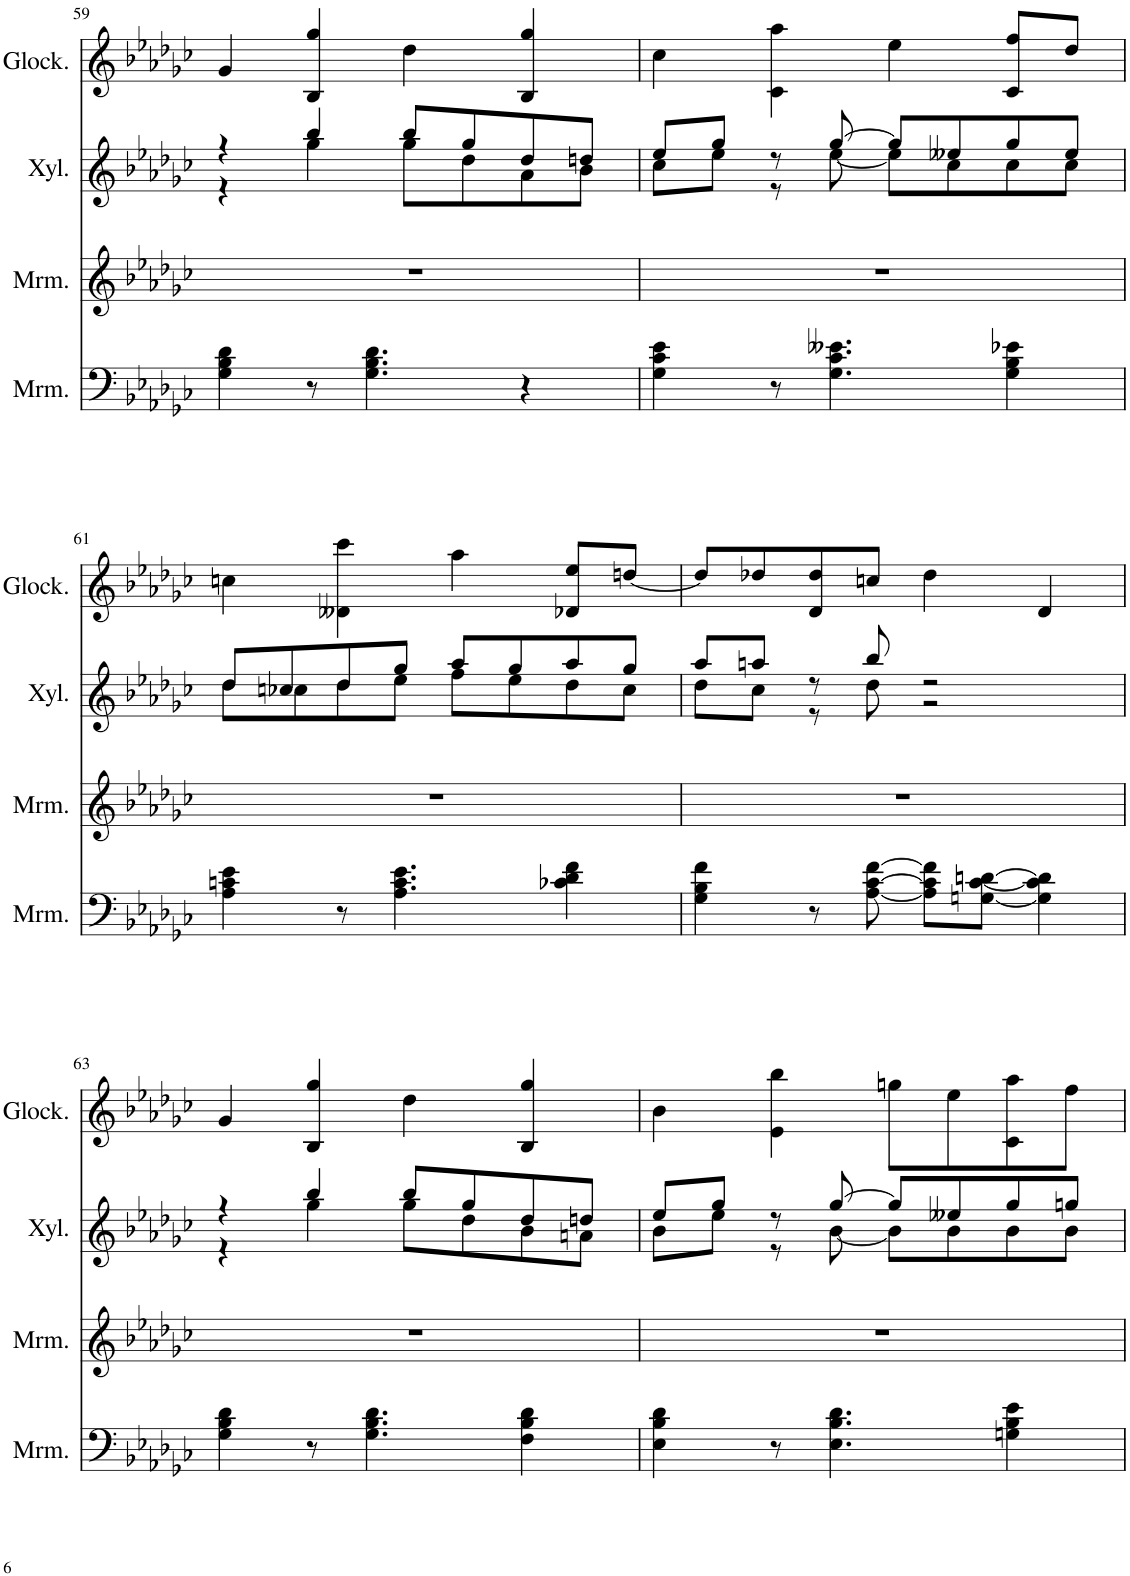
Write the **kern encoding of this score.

**kern	**kern	**kern	**kern
*part4	*part3	*part2	*part1
*staff4	*staff3	*staff2	*staff1
*I"马林巴琴	*I"马林巴琴	*I"木琴	*I"钟琴
!!LO:PB:g=z
*clefF4	*clefG2	*clefG2	*clefG2
*	*	*Trd-7c-12	*Trd-14c-24
*k[b-e-a-d-g-c-]	*k[b-e-a-d-g-c-]	*k[b-e-a-d-g-c-]	*k[b-e-a-d-g-c-]
*M4/4	*M4/4	*M4/4	*M4/4
=59	=59	=59	=59
*	*	*^	*
4G-\ 4B-\ 4d-\	1r	4r	4r	4g-/
8r	.	4bb-/	4gg-\	4B-/ 4gg-/
4.G-\ 4.B-\ 4.d-\	.	.	.	.
.	.	8bb-/L	8gg-\L	4dd-\
.	.	8gg-/	8dd-\	.
4r	.	8dd-/	8a-\	4B-/ 4gg-/
.	.	8ddn/J	8b-\J	.
=60	=60	=60	=60	=60
4G-\ 4c-\ 4e-\	1r	8ee-/L	8cc-\L	4cc-\
.	.	8gg-/J	8ee-\J	.
8r	.	8r	8r	4c-\ 4aa-\
4.G-\ 4.c-\ 4.e--X\	.	[8gg-/	[8ee-\	.
.	.	8gg-/L]	8ee-\L]	4ee-\
.	.	8ee--X/	8cc-\	.
4G-\ 4B-\ 4e-X\	.	8gg-/	8cc-\	8c-/ 8ff/L
.	.	8ee--/J	8cc-\J	8dd-/J
!!LO:LB:g=z
=61	=61	=61	=61	=61
4A-\ 4cn\ 4e-\	1r	8dd-/L	8dd-\L	4ccn\
.	.	8ccn/	8cc-X\	.
8r	.	8dd-/	8dd-\	4d--X\ 4ccc-\
4.A-\ 4.c\ 4.e-\	.	8gg-/J	8ee-\J	.
.	.	8aa-/L	8ff\L	4aa-\
.	.	8gg-/	8ee-\	.
4c-X\ 4d-\ 4f\	.	8aa-/	8dd-\	8d-X/ 8ee-/L
.	.	8gg-/J	8cc-\J	[8ddn/J
=62	=62	=62	=62	=62
4G-\ 4B-\ 4f\	1r	8aa-/L	8dd-\L	8dd/L]
.	.	8aan/J	8cc-\J	8dd-X/
8r	.	8r	8r	8d-/ 8dd-/
[8A-\ [8c-\ [8f\	.	8bb-/	8dd-\	8ccn/J
8A-\] 8c-\] 8f\]L	.	2r	2r	4dd-\
[8Gn\ [8c-\ [8dn\J	.	.	.	.
4G\] 4c-\] 4d\]	.	.	.	4d-/
!!LO:LB:g=z
=63	=63	=63	=63	=63
*k[b-e-a-d-g-c-]	*k[b-e-a-d-g-c-]	*k[b-e-a-d-g-c-]	*	*k[b-e-a-d-g-c-]
4G-\ 4B-\ 4d-\	1r	4r	4r	4g-/
8r	.	4bb-/	4gg-\	4B-/ 4gg-/
4.G-\ 4.B-\ 4.d-\	.	.	.	.
.	.	8bb-/L	8gg-\L	4dd-\
.	.	8gg-/	8dd-\	.
4F\ 4B-\ 4d-\	.	8dd-/	8b-\	4B-/ 4gg-/
.	.	8ddn/J	8an\J	.
=64	=64	=64	=64	=64
4E-\ 4B-\ 4d-\	1r	8ee-/L	8b-\L	4b-\
.	.	8gg-/J	8ee-\J	.
8r	.	8r	8r	4e-\ 4bb-\
4.E-\ 4.B-\ 4.d-\	.	[8gg-/	[8b-\	.
.	.	8gg-/L]	8b-\L]	8ggn\L
.	.	8ee--X/	8b-\	8ee-\
4Gn\ 4B-\ 4e-\	.	8gg-/	8b-\	8c-\ 8aa-\
.	.	8ggn/J	8b-\J	8ff\J
*	*	*v	*v	*
=	=	=	=
*-	*-	*-	*-
